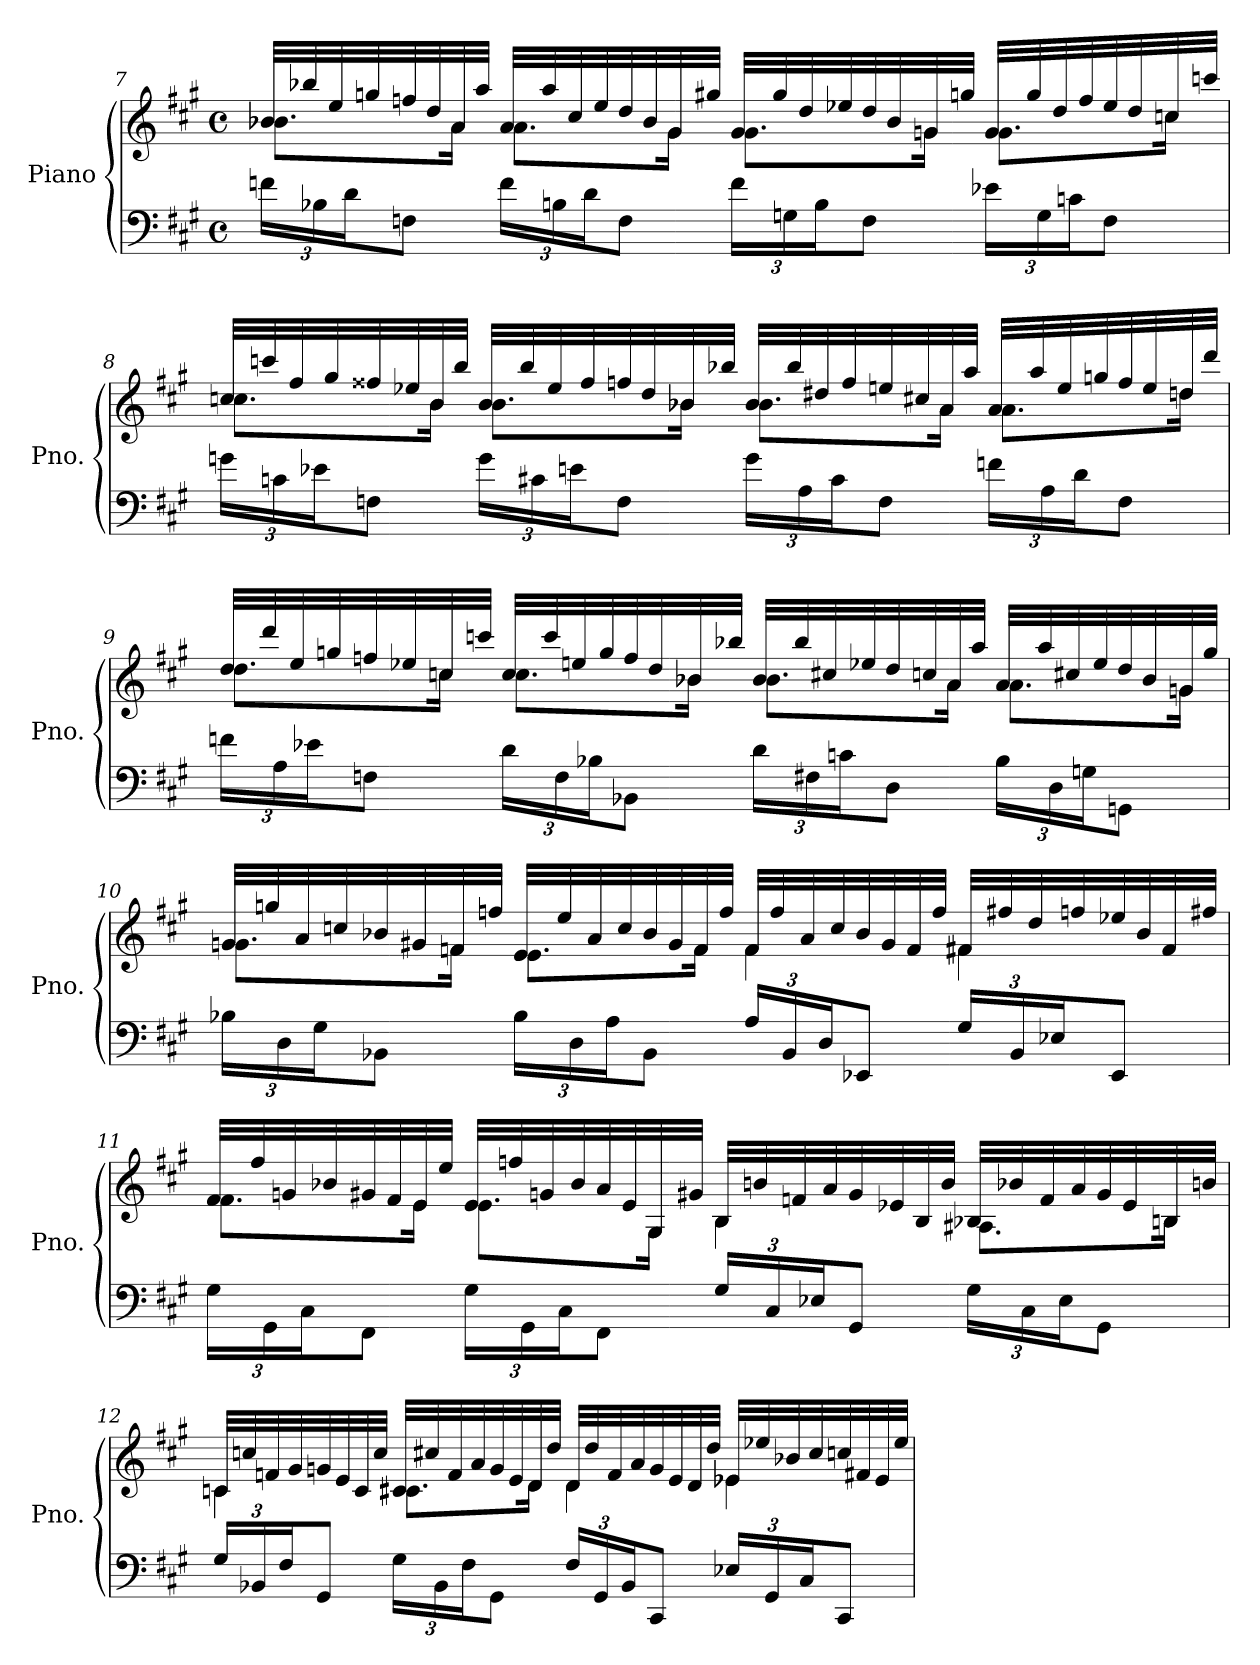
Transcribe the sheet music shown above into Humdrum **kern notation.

**kern	**kern
*part1	*part1
*staff2	*staff1
*I"Piano	*
*I'Pno.	*
!!LO:LB:g=z
*clefF4	*clefG2
*k[f#c#g#]	*k[f#c#g#]
*M4/4	*M4/4
*met(c)	*met(c)
*Xbrackettup	*
=7	=7
*	*^
24fn\LL	32b-X/LLL	8.b-\L
.	32bb-X/	.
24B-X\	.	.
.	32ee/	.
24d\J	.	.
.	32ggn/	.
8Fn\J	32ffn/	.
.	32dd/	.
.	32a/	16a\Jk
.	32aa/JJJ	.
24f\LL	32a/LLL	8.a\L
.	32aa/	.
24Bn\	.	.
.	32cc#/	.
24d\J	.	.
.	32ee/	.
8F\J	32dd/	.
.	32b-/	.
.	32g#/	16g#\Jk
.	32gg#X/JJJ	.
24f\LL	32g#/LLL	8.g#\L
.	32gg#/	.
24Gn\	.	.
.	32dd/	.
24B\J	.	.
.	32ee-X/	.
8F\J	32dd/	.
.	32b-/	.
.	32gn/	16g\Jk
.	32ggn/JJJ	.
24e-X\LL	32g/LLL	8.g\L
.	32gg/	.
24G\	.	.
.	32dd/	.
24cn\J	.	.
.	32ff/	.
8F\J	32ee-/	.
.	32dd/	.
.	32ccn/	16cc\Jk
.	32cccn/JJJ	.
!!LO:LB:g=z	!!
=8	=8	=8
24gn\LL	32ccn/LLL	8.cc\L
.	32cccn/	.
24cn\	.	.
.	32ff#/	.
24e-X\J	.	.
.	32gg#/	.
8Fn\J	32ff##X/	.
.	32ee-X/	.
.	32b/	16b\Jk
.	32bb/JJJ	.
24g\LL	32b/LLL	8.b\L
.	32bb/	.
24c#X\	.	.
.	32ee-/	.
24en\J	.	.
.	32ff##/	.
8F\J	32ffn/	.
.	32dd/	.
.	32b-X/	16b-\Jk
.	32bb-X/JJJ	.
24g\LL	32b-/LLL	8.b-\L
.	32bb-/	.
24A\	.	.
.	32dd#X/	.
24c#\J	.	.
.	32ff/	.
8F\J	32een/	.
.	32cc#X/	.
.	32a/	16a\Jk
.	32aa/JJJ	.
24fn\LL	32a/LLL	8.a\L
.	32aa/	.
24A\	.	.
.	32ee/	.
24d\J	.	.
.	32ggn/	.
8F\J	32ff/	.
.	32ee/	.
.	32ddn/	16dd\Jk
.	32ddd/JJJ	.
!!LO:LB:g=z	!!
=9	=9	=9
24fn\LL	32dd/LLL	8.dd\L
.	32ddd/	.
24A\	.	.
.	32ee/	.
24e-X\J	.	.
.	32ggn/	.
8Fn\J	32ffn/	.
.	32ee-X/	.
.	32ccn/	16cc\Jk
.	32cccn/JJJ	.
24d\LL	32cc/LLL	8.cc\L
.	32ccc/	.
24F\	.	.
.	32een/	.
24B-X\J	.	.
.	32gg/	.
8BB-X\J	32ff/	.
.	32dd/	.
.	32b-X/	16b-\Jk
.	32bb-X/JJJ	.
24d\LL	32b-/LLL	8.b-\L
.	32bb-/	.
24F#X\	.	.
.	32cc#X/	.
24cn\J	.	.
.	32ee-X/	.
8D\J	32dd/	.
.	32ccn/	.
.	32a/	16a\Jk
.	32aa/JJJ	.
24B-\LL	32a/LLL	8.a\L
.	32aa/	.
24D\	.	.
.	32cc#X/	.
24Gn\J	.	.
.	32ee-/	.
8GGn\J	32dd/	.
.	32b-/	.
.	32gn/	16g\Jk
.	32gg/JJJ	.
!!LO:LB:g=z	!!
=10	=10	=10
24B-X\LL	32gn/LLL	8.g\L
.	32ggn/	.
24D\	.	.
.	32a/	.
24G#\J	.	.
.	32ccn/	.
8BB-X\J	32b-X/	.
.	32g#X/	.
.	32fn/	16f\Jk
.	32ffn/JJJ	.
24B-\LL	32e/LLL	8.e\L
.	32ee/	.
24D\	.	.
.	32a/	.
24A\J	.	.
.	32cc/	.
8BB-\J	32b-/	.
.	32g#/	.
.	32f/	16f\Jk
.	32ff/JJJ	.
24A/LL	32f/LLL	4f\
.	32ff/	.
24BB-/	.	.
.	32a/	.
24D/J	.	.
.	32cc/	.
8EE-X/J	32b-/	.
.	32g#/	.
.	32f/	.
.	32ff/JJJ	.
24G#/LL	32f#X/LLL	4f#\
.	32ff#X/	.
24BB-/	.	.
.	32dd/	.
24E-X/J	.	.
.	32ffn/	.
8EE-/J	32ee-X/	.
.	32b-/	.
.	32f#/	.
.	32ff#X/JJJ	.
!!LO:PB:g=z	!!
=11	=11	=11
24G#\LL	32f#/LLL	8.f#\L
.	32ff#/	.
24GG#\	.	.
.	32gn/	.
24C#\J	.	.
.	32b-X/	.
8FF#\J	32g#X/	.
.	32f#/	.
.	32e/	16e\Jk
.	32ee/JJJ	.
24G#\LL	32e/LLL	8.e\L
.	32ffn/	.
24GG#\	.	.
.	32gn/	.
24C#\J	.	.
.	32b-/	.
8FF#\J	32a/	.
.	32e/	.
.	32G#/	16G#\Jk
.	32g#X/JJJ	.
24G#/LL	32B/LLL	4B\
.	32bn/	.
24C#/	.	.
.	32fn/	.
24E-X/J	.	.
.	32a/	.
8GG#/J	32g#/	.
.	32e-X/	.
.	32B/	.
.	32b/JJJ	.
24G#\LL	32B-X/LLL	8.A#X\L
.	32b-X/	.
24C#\	.	.
.	32f/	.
24E-\J	.	.
.	32a/	.
8GG#\J	32g#/	.
.	32e-/	.
.	32Bn/	16B\Jk
.	32bn/JJJ	.
!!LO:LB:g=z	!!
=12	=12	=12
24G#/LL	32cn/LLL	4c\
.	32ccn/	.
24BB-X/	.	.
.	32fn/	.
24F#/J	.	.
.	32g#/	.
8GG#/J	32gn/	.
.	32e/	.
.	32c/	.
.	32cc/JJJ	.
24G#\LL	32c#X/LLL	8.c#\L
.	32cc#X/	.
24BB-\	.	.
.	32f/	.
24F#\J	.	.
.	32a/	.
8GG#\J	32g/	.
.	32e/	.
.	32d/	16d\Jk
.	32dd/JJJ	.
24F#/LL	32d/LLL	4d\
.	32dd/	.
24GG#/	.	.
.	32f/	.
24BB-/J	.	.
.	32a/	.
8CC#/J	32g/	.
.	32e/	.
.	32d/	.
.	32dd/JJJ	.
24E-X/LL	32e-X/LLL	4e-\
.	32ee-X/	.
24GG#/	.	.
.	32b-X/	.
24C#/J	.	.
.	32cc#/	.
8CC#/J	32ccn/	.
.	32f#X/	.
.	32e-/	.
.	32ee-/JJJ	.
*	*v	*v
=	=
*-	*-
